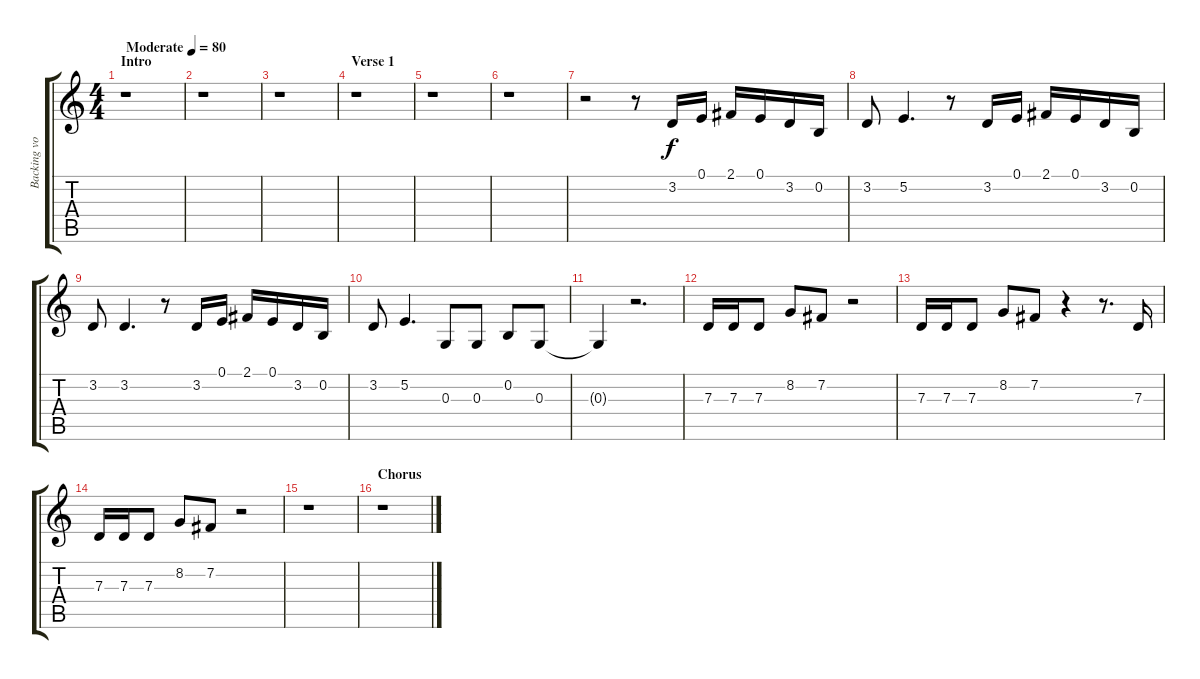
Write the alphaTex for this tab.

\track ("Backing vocals 1" "Backing vo") {instrument acousticgrandpiano}
\staff {score tabs}
\tuning (E4 B3 G3 D3 A2 E2) {hide}
\ts (4 4)
\section ("" "Intro")
\tempo (80 "Moderate")
\clef g2
\ks c
r.1{dy f instrument acousticgrandpiano} |
r.1 |
r.1 |
\section ("" "Verse 1")
r.1 |
r.1 |
r.1 |
r.2 r.8 3.2.16 0.1.16 2.1.16 0.1.16 3.2.16 0.2.16 |
3.2.8 5.2.4{d} r.8 3.2.16 0.1.16 2.1.16 0.1.16 3.2.16 0.2.16 |
3.2.8 3.2.4{d} r.8 3.2.16 0.1.16 2.1.16 0.1.16 3.2.16 0.2.16 |
3.2.8 5.2.4{d} 0.3.8 0.3.8 0.2.8 0.3.8 |
0.3{t}.4 r.2{d} |
7.3.16 7.3.16 7.3.8 8.2.8 7.2.8 r.2 |
7.3.16 7.3.16 7.3.8 8.2.8 7.2.8 r.4 r.8{d} 7.3.16 |
7.3.16 7.3.16 7.3.8 8.2.8 7.2.8 r.2 |
r.1 |
\section ("" "Chorus")
r.1
